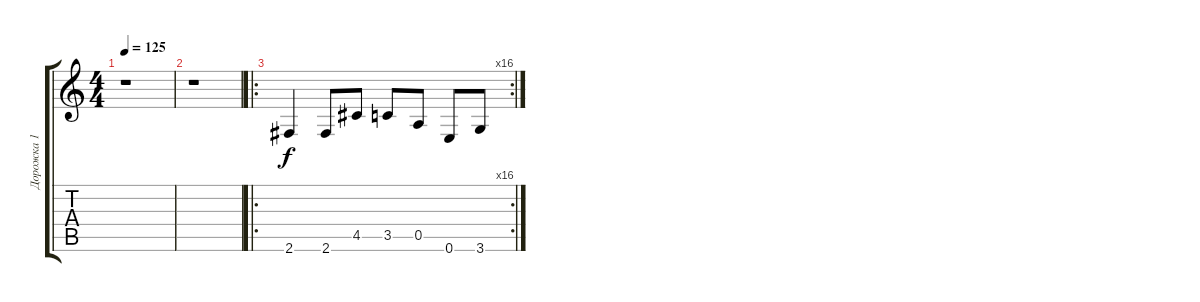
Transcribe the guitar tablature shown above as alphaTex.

\track ("Дорожка 1" "Дорожка 1") {instrument distortionguitar}
\staff {score tabs}
\tuning (E4 B3 G3 D3 A2 E2) {hide}
\ts (4 4)
\tempo 125
\clef g2
\ks c
r.1{dy f} |
r.1 |
\ro
\rc 16
2.6.4 2.6.8 4.5.8 3.5.8 0.5.8 0.6.8 3.6.8
